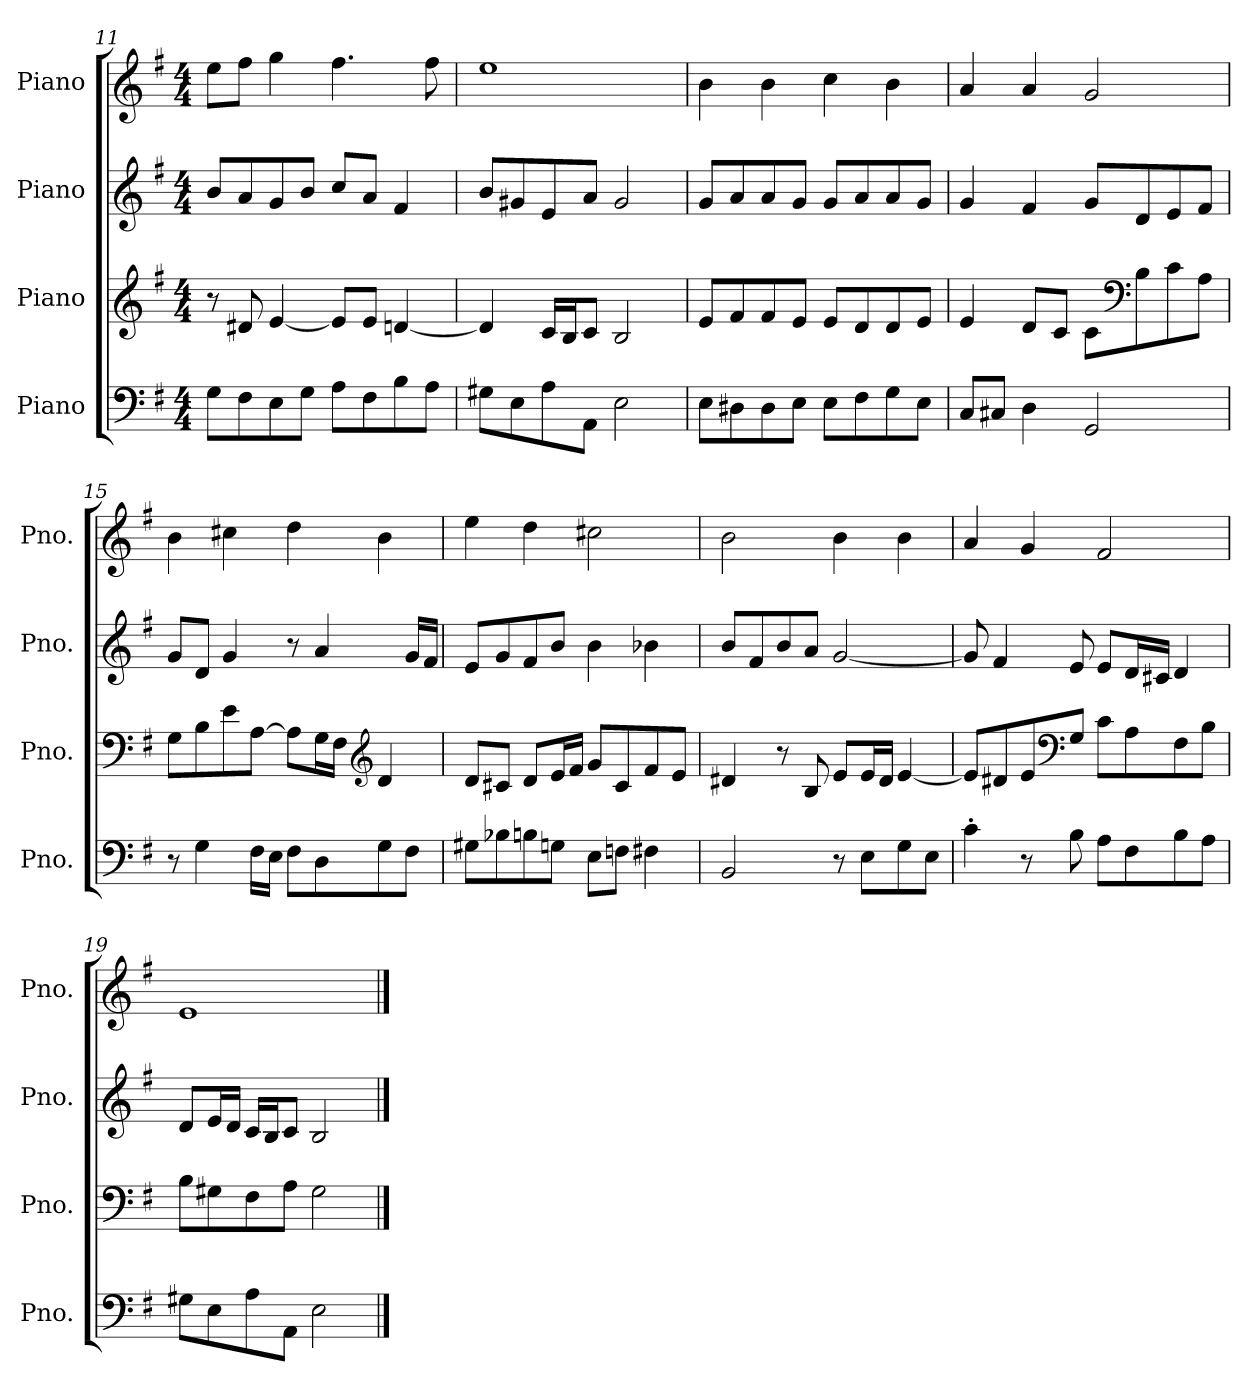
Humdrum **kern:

**kern	**kern	**kern	**kern
*part4	*part3	*part2	*part1
*staff4	*staff3	*staff2	*staff1
*I"Piano	*I"Piano	*I"Piano	*I"Piano
*I'Pno.	*I'Pno.	*I'Pno.	*I'Pno.
!!LO:PB:g=z
*clefF4	*clefG2	*clefG2	*clefG2
*k[f#]	*k[f#]	*k[f#]	*k[f#]
*M4/4	*M4/4	*M4/4	*M4/4
=11	=11	=11	=11
8G\L	8r	8b/L	8ee\L
8F#\	8d#X/	8a/	8ff#\J
8E\	[4e/	8g/	4gg\
8G\J	.	8b/J	.
8A\L	8e/L]	8cc/L	4.ff#\
8F#\	8e/J	8a/J	.
8B\	[4dn/	4f#/	.
8A\J	.	.	8ff#\
=12	=12	=12	=12
8G#X\L	4d/]	8b/L	1ee
8E\	.	8g#X/	.
8A\	16c/LL	8e/	.
.	16B/J	.	.
8AA\J	8c/J	8a/J	.
2E\	2B/	2g#/	.
=13	=13	=13	=13
8E\L	8e/L	8g/L	4b\
8D#X\	8f#/	8a/	.
8D#\	8f#/	8a/	4b\
8E\J	8e/J	8g/J	.
8E\L	8e/L	8g/L	4cc\
8F#\	8d/	8a/	.
8G\	8d/	8a/	4b\
8E\J	8e/J	8g/J	.
=14	=14	=14	=14
8C/L	4e/	4g/	4a/
8C#X/J	.	.	.
4D\	8d/L	4f#/	4a/
.	8c/J	.	.
2GG/	8c\L	8g/L	2g/
*	*clefF4	*	*
.	8B\	8d/	.
.	8c\	8e/	.
.	8A\J	8f#/J	.
!!LO:LB:g=z
=15	=15	=15	=15
8r	8G\L	8g/L	4b\
4G\	8B\	8d/J	.
.	8e\	4g/	4cc#X\
16F#\LL	[8A\J	.	.
16E\JJ	.	.	.
8F#\L	8A\L]	8r	4dd\
8D\	16G\L	4a/	.
.	16F#\JJ	.	.
*	*clefG2	*	*
8G\	4d/	.	4b\
8F#\J	.	16g/LL	.
.	.	16f#/JJ	.
=16	=16	=16	=16
8G#X\L	8d/L	8e/L	4ee\
8B-X\	8c#X/J	8g/	.
8Bn\	8d/L	8f#/	4dd\
8Gn\J	16e/L	8b/J	.
.	16f#/JJ	.	.
8E\L	8g/L	4b\	2cc#X\
8Fn\J	8c#/	.	.
4F#X\	8f#/	4b-X\	.
.	8e/J	.	.
=17	=17	=17	=17
2BB/	4d#X/	8b/L	2b\
.	.	8f#/	.
.	8r	8b/	.
.	8B/	8a/J	.
8r	8e/L	[2g/	4b\
8E\L	16e/L	.	.
.	16d#/JJ	.	.
8G\	[4e/	.	4b\
8E\J	.	.	.
!!LO:LB:g=z
=18	=18	=18	=18
4c'\	8e/L]	8g/]	4a/
.	8d#X/	4f#/	.
8r	8e/	.	4g/
*	*clefF4	*	*
8B\	8G/J	8e/	.
8A\L	8c\L	8e/L	2f#/
8F#\	8A\	16d/L	.
.	.	16c#X/JJ	.
8B\	8F#\	4d/	.
8A\J	8B\J	.	.
=19	=19	=19	=19
8G#X\L	8B\L	8d/L	1e
8E\	8G#X\	16e/L	.
.	.	16d/JJ	.
8A\	8F#\	16c/LL	.
.	.	16B/J	.
8AA\J	8A\J	8c/J	.
2E\	2G#\	2B/	.
==	==	==	==
*-	*-	*-	*-
